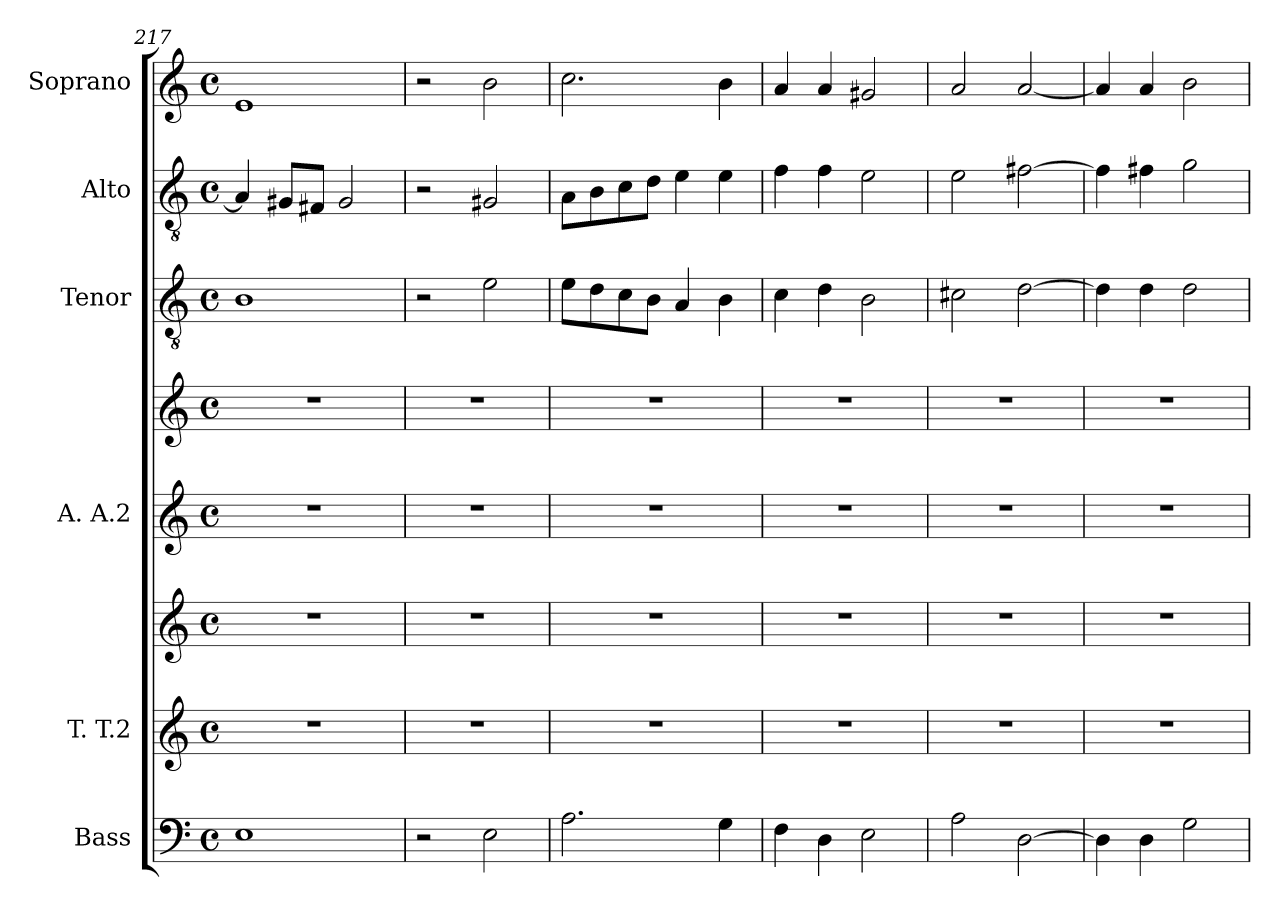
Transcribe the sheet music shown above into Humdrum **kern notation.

**kern	**kern	**kern	**kern	**kern	**kern	**kern	**kern
*part6	*part5	*part5	*part4	*part4	*part3	*part2	*part1
*staff8	*staff7	*staff6	*staff5	*staff4	*staff3	*staff2	*staff1
*I"Bass	*I"T. T.2	*	*I"A. A.2	*	*I"Tenor	*I"Alto	*I"Soprano
*I'B.	*I'T.	*	*I'A.	*	*I'T.	*I'A.	*I'S.
*clefF4	*clefG2	*clefG2	*clefG2	*clefG2	*clefGv2	*clefGv2	*clefG2
*k[]	*k[]	*k[]	*k[]	*k[]	*k[]	*k[]	*k[]
*C:	*C:	*C:	*C:	*C:	*C:	*C:	*C:
*M4/4	*M4/4	*M4/4	*M4/4	*M4/4	*M4/4	*M4/4	*M4/4
*met(c)	*met(c)	*met(c)	*met(c)	*met(c)	*met(c)	*met(c)	*met(c)
=217	=217	=217	=217	=217	=217	=217	=217
1E	1r	1r	1r	1r	1B	4A/]	1e
.	.	.	.	.	.	8G#X/L	.
.	.	.	.	.	.	8F#X/J	.
.	.	.	.	.	.	2G#/	.
!!LO:LB:g=z
=218	=218	=218	=218	=218	=218	=218	=218
2r	1r	1r	1r	1r	2r	2r	2r
2E\	.	.	.	.	2e\	2G#X/	2b\
=219	=219	=219	=219	=219	=219	=219	=219
2.A\	1r	1r	1r	1r	8e\L	8A\L	2.cc\
.	.	.	.	.	8d\	8B\	.
.	.	.	.	.	8c\	8c\	.
.	.	.	.	.	8B\J	8d\J	.
.	.	.	.	.	4A/	4e\	.
4G\	.	.	.	.	4B\	4e\	4b\
=220	=220	=220	=220	=220	=220	=220	=220
4F\	1r	1r	1r	1r	4c\	4f\	4a/
4D\	.	.	.	.	4d\	4f\	4a/
2E\	.	.	.	.	2B\	2e\	2g#X/
=221	=221	=221	=221	=221	=221	=221	=221
2A\	1r	1r	1r	1r	2c#X\	2e\	2a/
[>2D\	.	.	.	.	[>2d\	[>2f#X\	[<2a/
=222	=222	=222	=222	=222	=222	=222	=222
4D\]	1r	1r	1r	1r	4d\]	4f#\]	4a/]
4D\	.	.	.	.	4d\	4f#X\	4a/
2G\	.	.	.	.	2d\	2g\	2b\
=	=	=	=	=	=	=	=
*-	*-	*-	*-	*-	*-	*-	*-
